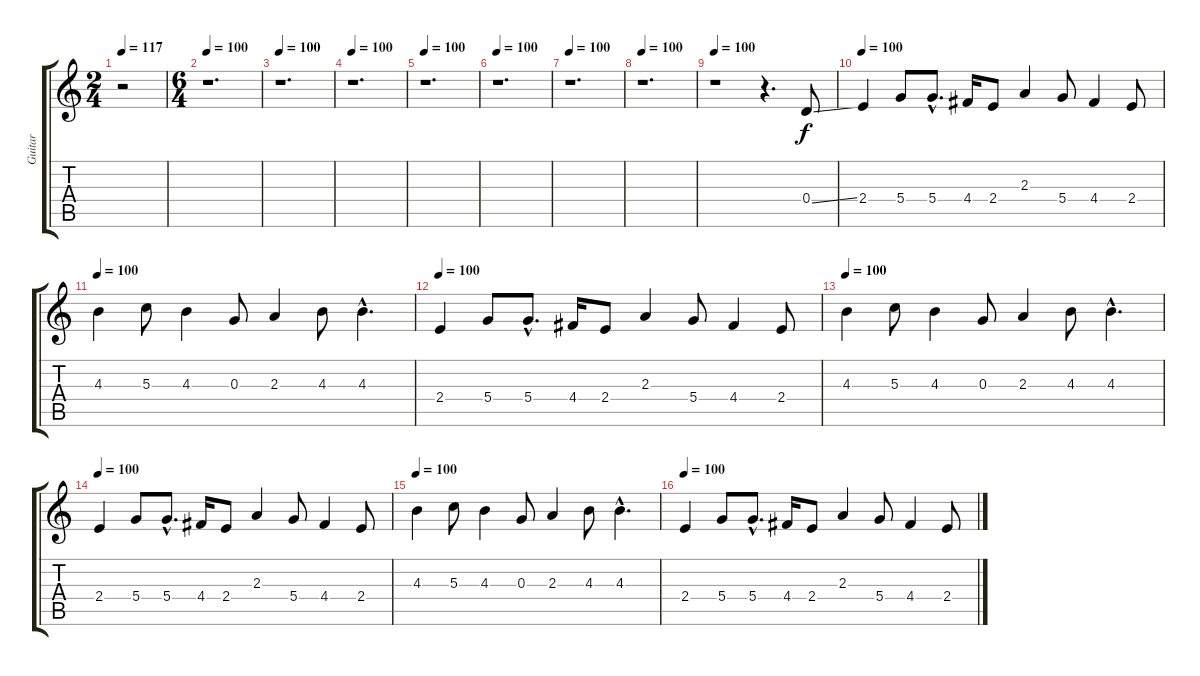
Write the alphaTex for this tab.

\track ("Guitar" "Guitar") {instrument distortionguitar}
\staff {score tabs}
\tuning (E4 B3 G3 D3 A2 E2) {hide}
\ts (2 4)
\tempo 117
\tempo 100
\tempo 117
\clef g2
\ks c
r.2{dy f instrument distortionguitar} |
\ts (6 4)
\tempo 100
r.1{d} |
\tempo 100
r.1{d} |
\tempo 100
r.1{d} |
\tempo 100
r.1{d} |
\tempo 100
r.1{d} |
\tempo 100
r.1{d} |
\tempo 100
r.1{d} |
\tempo 100
r.1 r.4{d} 0.4{ss}.8 |
\tempo 100
2.4.4 5.4.8 5.4{hac}.8{d} 4.4.16 2.4.8 2.3.4 5.4.8 4.4.4 2.4.8 |
\tempo 100
4.3.4 5.3.8 4.3.4 0.3.8 2.3.4 4.3.8 4.3{hac}.4{d} |
\tempo 100
2.4.4 5.4.8 5.4{hac}.8{d} 4.4.16 2.4.8 2.3.4 5.4.8 4.4.4 2.4.8 |
\tempo 100
4.3.4 5.3.8 4.3.4 0.3.8 2.3.4 4.3.8 4.3{hac}.4{d} |
\tempo 100
2.4.4 5.4.8 5.4{hac}.8{d} 4.4.16 2.4.8 2.3.4 5.4.8 4.4.4 2.4.8 |
\tempo 100
4.3.4 5.3.8 4.3.4 0.3.8 2.3.4 4.3.8 4.3{hac}.4{d} |
\tempo 100
2.4.4 5.4.8 5.4{hac}.8{d} 4.4.16 2.4.8 2.3.4 5.4.8 4.4.4 2.4.8
